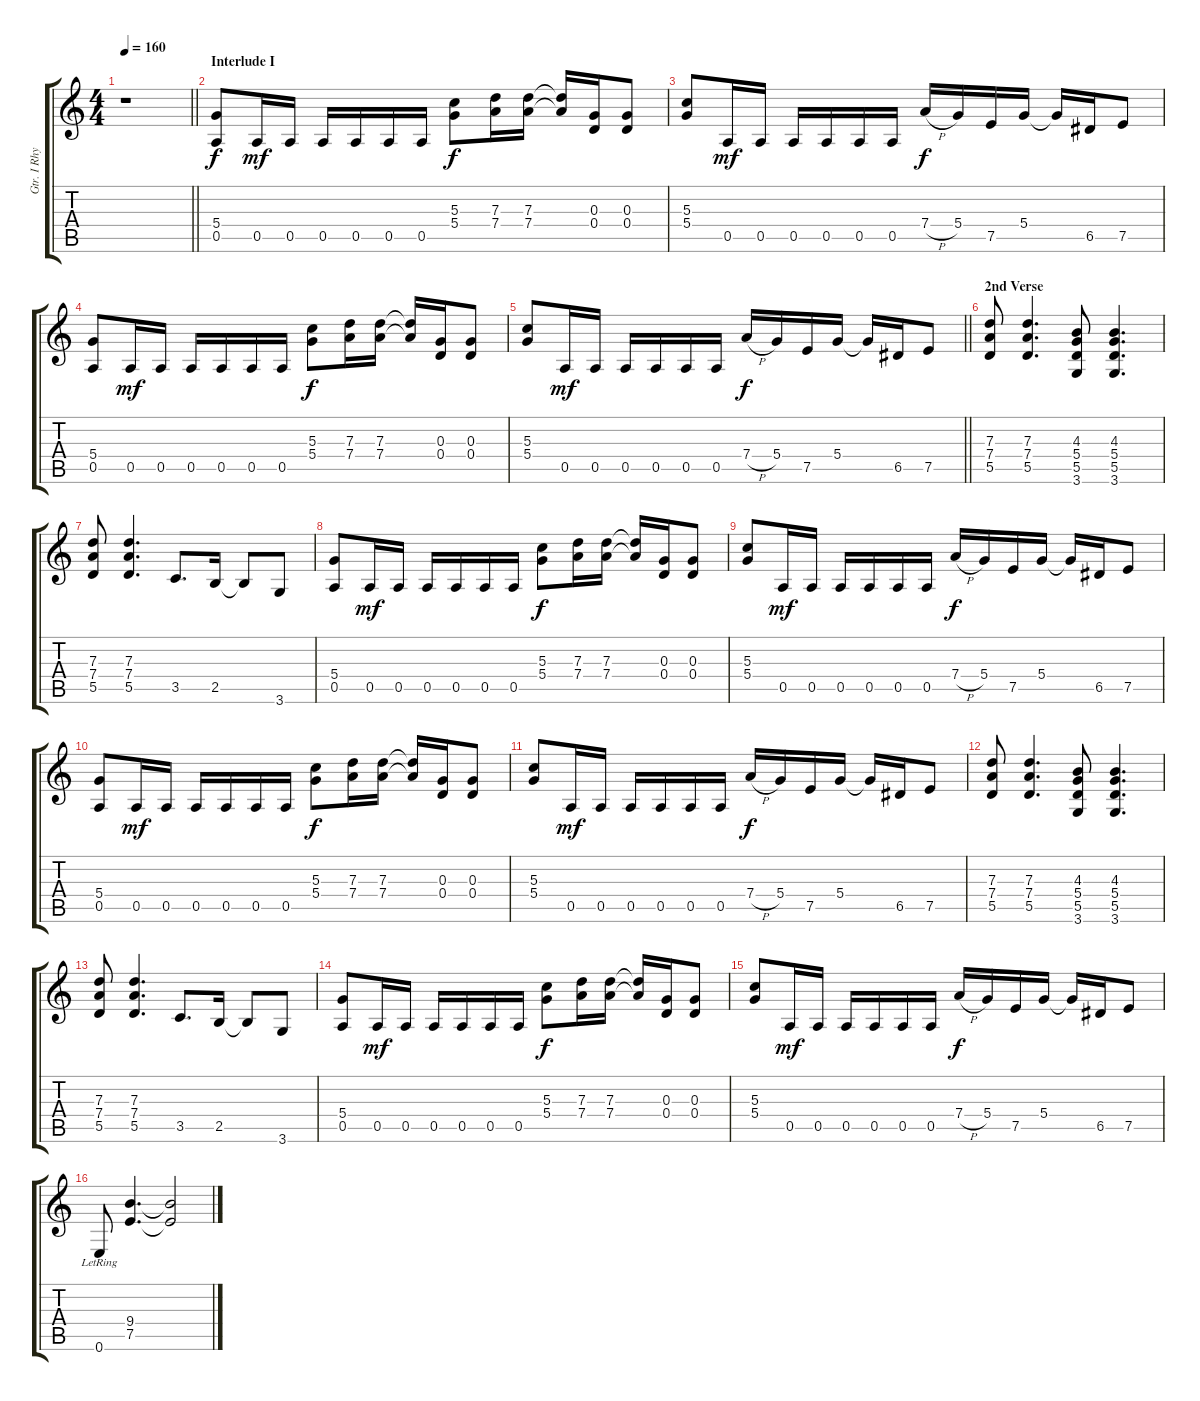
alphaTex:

\track ("Gtr. I Rhytm" "Gtr. I Rhy") {instrument overdrivenguitar}
\staff {score tabs}
\tuning (E4 B3 G3 D3 A2 E2) {hide}
\ts (4 4)
\tempo 160
\clef g2
\barLineRight lightlight
\ks c
r.1{dy f} |
\section ("" "Interlude I")
(5.4 0.5).8 0.5.16{dy mf} 0.5.16 0.5.16 0.5.16 0.5.16 0.5.16 (5.3 5.4).8{dy f} (7.3 7.4).16 (7.3 7.4).16 (7.3{t} 7.4{t}).16 (0.3 0.4).16 (0.3 0.4).8 |
(5.3 5.4).8 0.5.16{dy mf} 0.5.16 0.5.16 0.5.16 0.5.16 0.5.16 7.4{h}.16{dy f} 5.4.16 7.5.16 5.4.16 5.4{t}.16 6.5.16 7.5.8 |
(5.4 0.5).8 0.5.16{dy mf} 0.5.16 0.5.16 0.5.16 0.5.16 0.5.16 (5.3 5.4).8{dy f} (7.3 7.4).16 (7.3 7.4).16 (7.3{t} 7.4{t}).16 (0.3 0.4).16 (0.3 0.4).8 |
\barLineRight lightlight
(5.3 5.4).8 0.5.16{dy mf} 0.5.16 0.5.16 0.5.16 0.5.16 0.5.16 7.4{h}.16{dy f} 5.4.16 7.5.16 5.4.16 5.4{t}.16 6.5.16 7.5.8 |
\section ("" "2nd Verse")
(7.3 7.4 5.5).8 (7.3 7.4 5.5).4{d} (4.3 5.4 5.5 3.6).8 (4.3 5.4 5.5 3.6).4{d} |
(7.3 7.4 5.5).8 (7.3 7.4 5.5).4{d} 3.5.8{d} 2.5.16 2.5{t}.8 3.6.8 |
(5.4 0.5).8 0.5.16{dy mf} 0.5.16 0.5.16 0.5.16 0.5.16 0.5.16 (5.3 5.4).8{dy f} (7.3 7.4).16 (7.3 7.4).16 (7.3{t} 7.4{t}).16 (0.3 0.4).16 (0.3 0.4).8 |
(5.3 5.4).8 0.5.16{dy mf} 0.5.16 0.5.16 0.5.16 0.5.16 0.5.16 7.4{h}.16{dy f} 5.4.16 7.5.16 5.4.16 5.4{t}.16 6.5.16 7.5.8 |
(5.4 0.5).8 0.5.16{dy mf} 0.5.16 0.5.16 0.5.16 0.5.16 0.5.16 (5.3 5.4).8{dy f} (7.3 7.4).16 (7.3 7.4).16 (7.3{t} 7.4{t}).16 (0.3 0.4).16 (0.3 0.4).8 |
(5.3 5.4).8 0.5.16{dy mf} 0.5.16 0.5.16 0.5.16 0.5.16 0.5.16 7.4{h}.16{dy f} 5.4.16 7.5.16 5.4.16 5.4{t}.16 6.5.16 7.5.8 |
(7.3 7.4 5.5).8 (7.3 7.4 5.5).4{d} (4.3 5.4 5.5 3.6).8 (4.3 5.4 5.5 3.6).4{d} |
(7.3 7.4 5.5).8 (7.3 7.4 5.5).4{d} 3.5.8{d} 2.5.16 2.5{t}.8 3.6.8 |
(5.4 0.5).8 0.5.16{dy mf} 0.5.16 0.5.16 0.5.16 0.5.16 0.5.16 (5.3 5.4).8{dy f} (7.3 7.4).16 (7.3 7.4).16 (7.3{t} 7.4{t}).16 (0.3 0.4).16 (0.3 0.4).8 |
(5.3 5.4).8 0.5.16{dy mf} 0.5.16 0.5.16 0.5.16 0.5.16 0.5.16 7.4{h}.16{dy f} 5.4.16 7.5.16 5.4.16 5.4{t}.16 6.5.16 7.5.8 |
0.6{lr}.8 (9.4 7.5).4{d} (9.4{t} 7.5{t}).2
